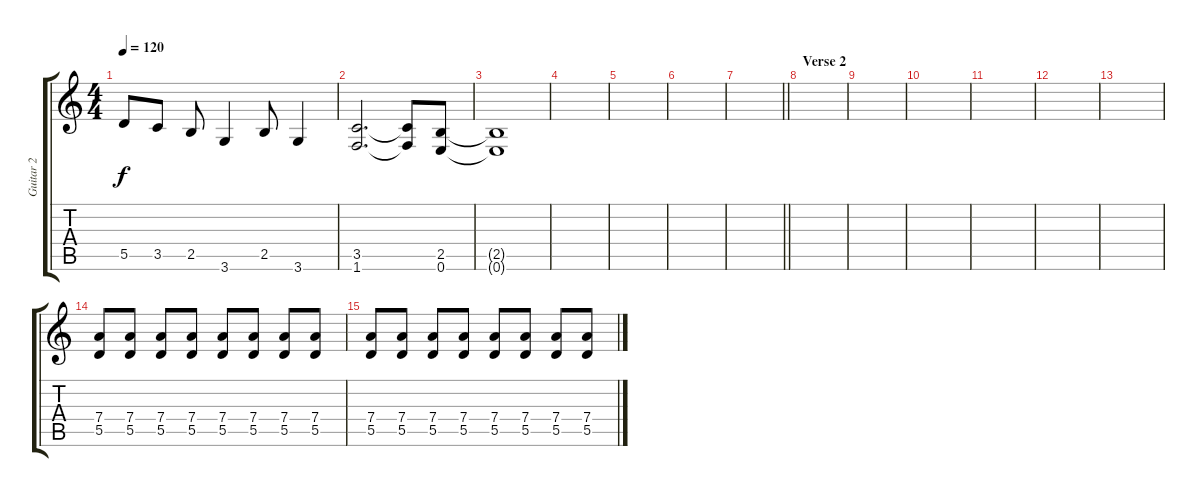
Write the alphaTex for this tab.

\track ("Guitar 2" "Guitar 2") {instrument overdrivenguitar}
\staff {score tabs}
\tuning (E4 B3 G3 D3 A2 E2) {hide}
\ts (4 4)
\tempo 120
\clef g2
\ks c
5.5{t}.8{dy f} 3.5.8 2.5.8 3.6.4 2.5.8 3.6.4 |
(3.5 1.6).2{d} (3.5{t} 1.6{t}).8 (2.5 0.6).8 |
(2.5{t} 0.6{t}).1 |
|
|
|
\barLineRight lightlight
|
\section ("" "Verse 2")
|
|
|
|
|
|
(7.4 5.5).8{volume 1} (7.4 5.5).8{volume 2} (7.4 5.5).8{volume 3} (7.4 5.5).8{volume 4} (7.4 5.5).8{volume 7} (7.4 5.5).8{volume 9} (7.4 5.5).8{volume 10} (7.4 5.5).8{volume 11} |
(7.4 5.5).8{volume 8} (7.4 5.5).8{volume 10} (7.4 5.5).8 (7.4 5.5).8 (7.4 5.5).8 (7.4 5.5).8 (7.4 5.5).8 (7.4 5.5).8
